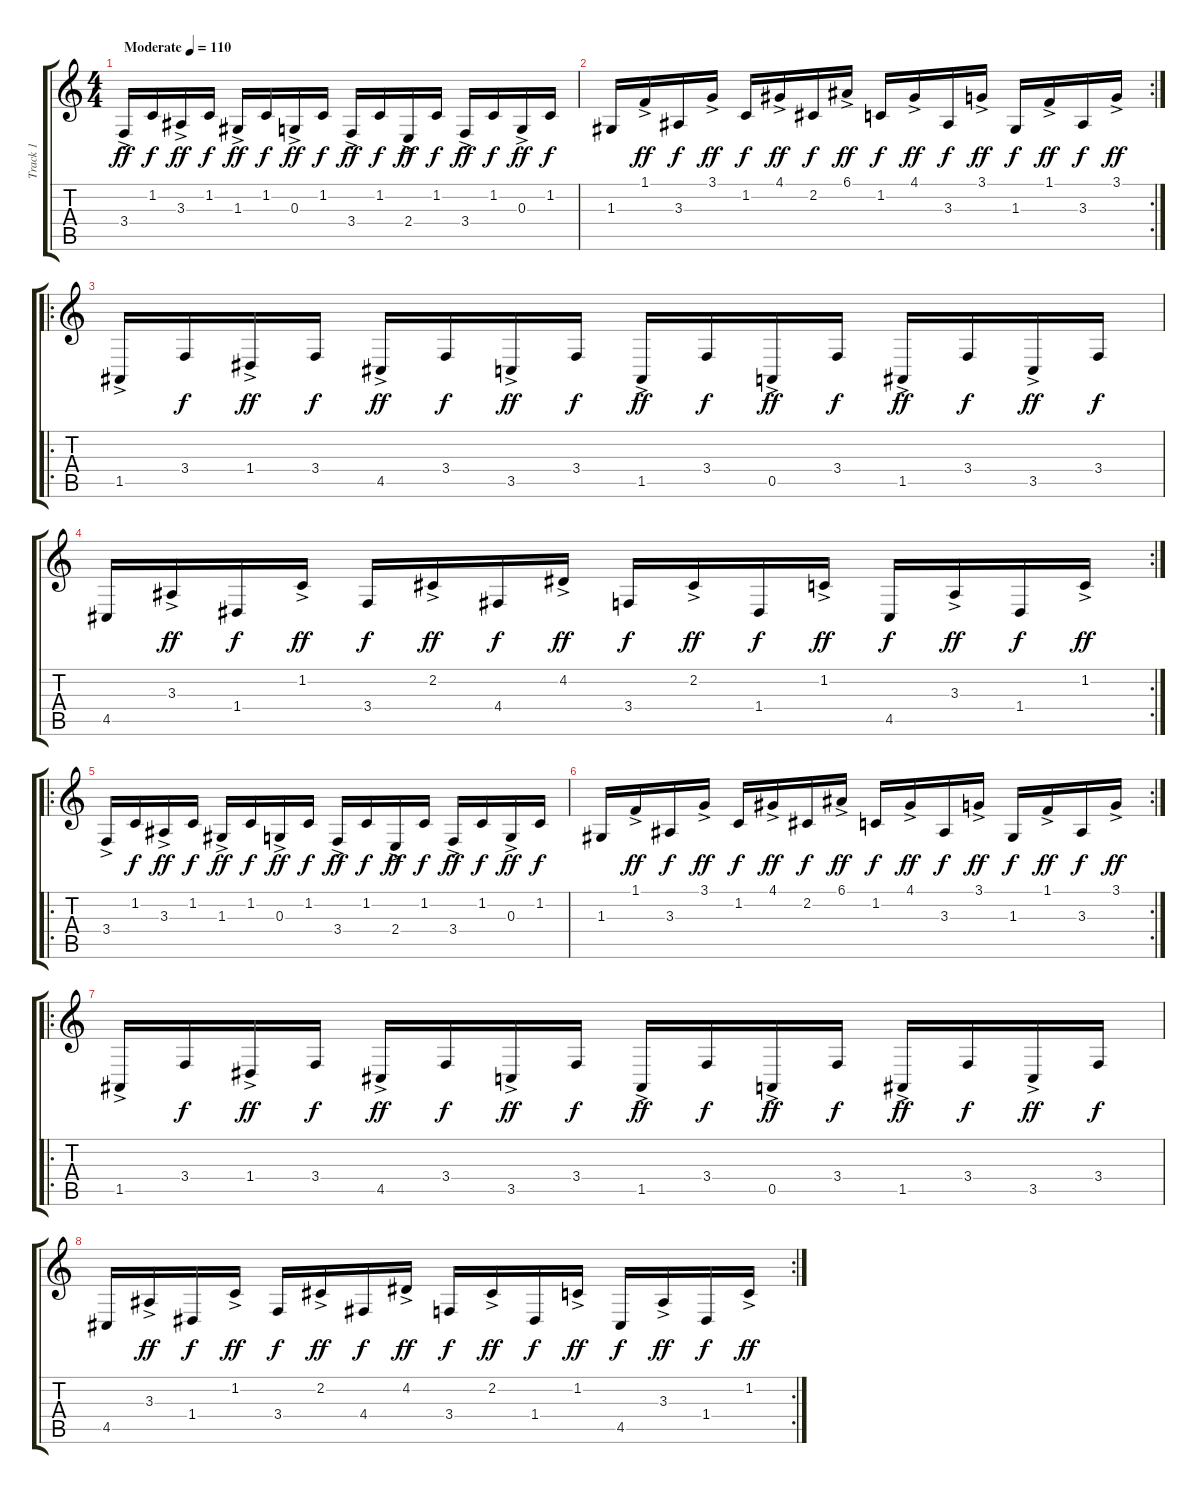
\track ("Track 1" "Track 1") {instrument harpsichord}
\staff {score tabs}
\tuning (E4 B3 G3 D3 A2 E2) {hide}
\ts (4 4)
\tempo (110 "Moderate")
\clef g2
\ks c
3.4{ac}.16{dy ff instrument harpsichord} 1.2.16{dy f} 3.3{ac}.16{dy ff} 1.2.16{dy f} 1.3{ac}.16{dy ff} 1.2.16{dy f} 0.3{ac}.16{dy ff} 1.2.16{dy f} 3.4{ac}.16{dy ff} 1.2.16{dy f} 2.4{ac}.16{dy ff} 1.2.16{dy f} 3.4{ac}.16{dy ff} 1.2.16{dy f} 0.3{ac}.16{dy ff} 1.2.16{dy f} |
\rc 2
1.3.16 1.1{ac}.16{dy ff} 3.3.16{dy f} 3.1{ac}.16{dy ff} 1.2.16{dy f} 4.1{ac}.16{dy ff} 2.2.16{dy f} 6.1{ac}.16{dy ff} 1.2.16{dy f} 4.1{ac}.16{dy ff} 3.3.16{dy f} 3.1{ac}.16{dy ff} 1.3.16{dy f} 1.1{ac}.16{dy ff} 3.3.16{dy f} 3.1{ac}.16{dy ff} |
\ro
1.5{ac}.16 3.4.16{dy f} 1.4{ac}.16{dy ff} 3.4.16{dy f} 4.5{ac}.16{dy ff} 3.4.16{dy f} 3.5{ac}.16{dy ff} 3.4.16{dy f} 1.5{ac}.16{dy ff} 3.4.16{dy f} 0.5{ac}.16{dy ff} 3.4.16{dy f} 1.5{ac}.16{dy ff} 3.4.16{dy f} 3.5{ac}.16{dy ff} 3.4.16{dy f} |
\rc 2
4.5.16 3.3{ac}.16{dy ff} 1.4.16{dy f} 1.2{ac}.16{dy ff} 3.4.16{dy f} 2.2{ac}.16{dy ff} 4.4.16{dy f} 4.2{ac}.16{dy ff} 3.4.16{dy f} 2.2{ac}.16{dy ff} 1.4.16{dy f} 1.2{ac}.16{dy ff} 4.5.16{dy f} 3.3{ac}.16{dy ff} 1.4.16{dy f} 1.2{ac}.16{dy ff} |
\ro
3.4{ac}.16 1.2.16{dy f} 3.3{ac}.16{dy ff} 1.2.16{dy f} 1.3{ac}.16{dy ff} 1.2.16{dy f} 0.3{ac}.16{dy ff} 1.2.16{dy f} 3.4{ac}.16{dy ff} 1.2.16{dy f} 2.4{ac}.16{dy ff} 1.2.16{dy f} 3.4{ac}.16{dy ff} 1.2.16{dy f} 0.3{ac}.16{dy ff} 1.2.16{dy f} |
\rc 2
1.3.16 1.1{ac}.16{dy ff} 3.3.16{dy f} 3.1{ac}.16{dy ff} 1.2.16{dy f} 4.1{ac}.16{dy ff} 2.2.16{dy f} 6.1{ac}.16{dy ff} 1.2.16{dy f} 4.1{ac}.16{dy ff} 3.3.16{dy f} 3.1{ac}.16{dy ff} 1.3.16{dy f} 1.1{ac}.16{dy ff} 3.3.16{dy f} 3.1{ac}.16{dy ff} |
\ro
1.5{ac}.16 3.4.16{dy f} 1.4{ac}.16{dy ff} 3.4.16{dy f} 4.5{ac}.16{dy ff} 3.4.16{dy f} 3.5{ac}.16{dy ff} 3.4.16{dy f} 1.5{ac}.16{dy ff} 3.4.16{dy f} 0.5{ac}.16{dy ff} 3.4.16{dy f} 1.5{ac}.16{dy ff} 3.4.16{dy f} 3.5{ac}.16{dy ff} 3.4.16{dy f} |
\rc 2
4.5.16 3.3{ac}.16{dy ff} 1.4.16{dy f} 1.2{ac}.16{dy ff} 3.4.16{dy f} 2.2{ac}.16{dy ff} 4.4.16{dy f} 4.2{ac}.16{dy ff} 3.4.16{dy f} 2.2{ac}.16{dy ff} 1.4.16{dy f} 1.2{ac}.16{dy ff} 4.5.16{dy f} 3.3{ac}.16{dy ff} 1.4.16{dy f} 1.2{ac}.16{dy ff}
